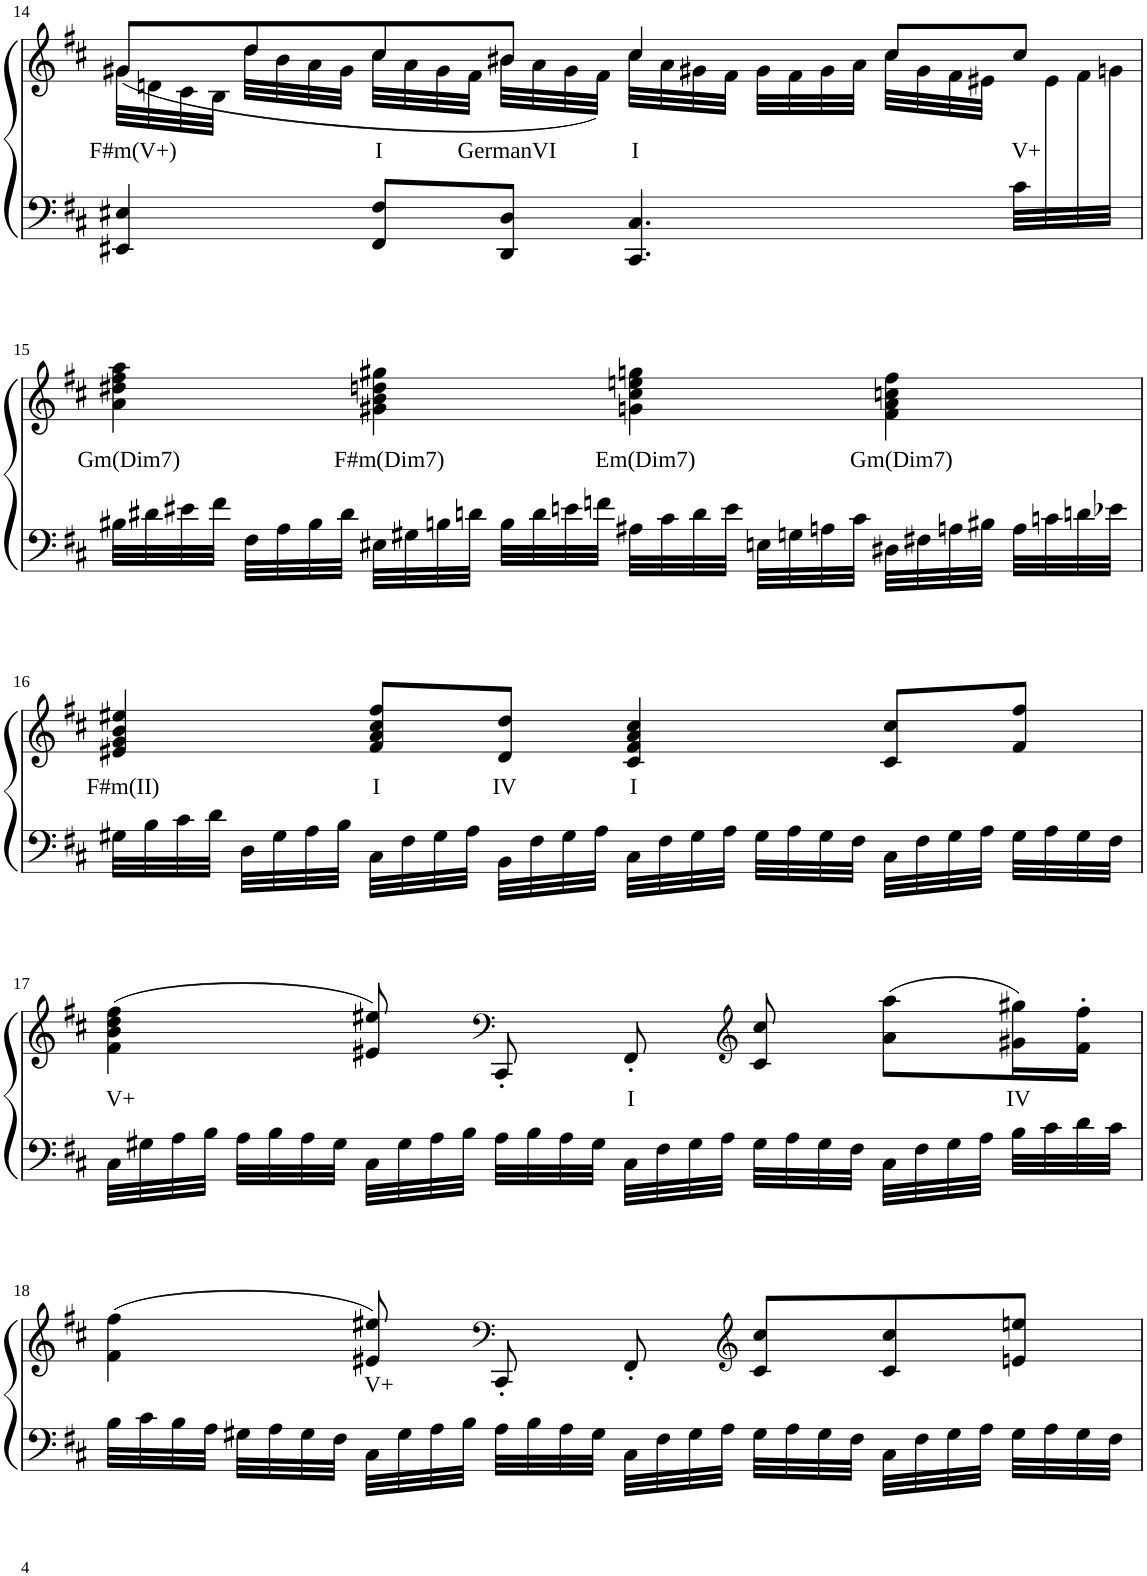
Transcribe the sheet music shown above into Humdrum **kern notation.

**kern	**kern	**text
*part1	*part1	*part1
*staff2	*staff1	*staff1
*I"Piano	*	*
*I'Pno	*	*
!!LO:PB:g=z
*clefF4	*clefG2	*
*k[f#c#]	*k[f#c#]	*
*M4/4	*M4/4	*
*met(c)	*met(c)	*
=14	=14	=14
!	!	!LO:LY:b
*	*^	*
*	*	*^	*
4EE#X/ 4E#X/	(8g#X/L	32g#\LLL	32ryy	F#m(V+)
*	*	*v	*v	*
.	.	32dn\	.
.	.	32c#\	.
.	.	32B\JJJ	.
.	8dd/	32dd\LLL	.
.	.	32b\	.
.	.	32a\	.
.	.	32g#\JJJ	.
!	!	!	!LO:LY:b
8FF#/ 8F#/L	8cc#/	32cc#\LLL	I
.	.	32a\	.
.	.	32g#\	.
.	.	32f#\JJJ	.
!	!	!	!LO:LY:b
8DD/ 8D/J	8b#X/J	32b#\LLL	GermanVI
.	.	32a\	.
.	.	32g#\	.
.	.	32f#\JJJ)	.
!	!	!	!LO:LY:b
4.CC#/ 4.C#/	4cc#/	32cc#\LLL	I
.	.	32a\	.
.	.	32g#X\	.
.	.	32f#\JJJ	.
.	.	32g#\LLL	.
.	.	32f#\	.
.	.	32g#\	.
.	.	32a\JJJ	.
.	8cc#/L	32cc#\LLL	.
.	.	32g#\	.
.	.	32f#\	.
.	.	32e#X\JJJ	.
!	!	!	!LO:LY:b
32c#\LLL	8cc#/J	8ryy	V+
*	*	*^	*
16.ryy	.	.	32e#\	.
.	.	.	32f#\	.
.	.	.	32gn\JJJ	.
!!LO:LB:g=z
=15	=15	=15	=15	=15
!	!	!	!	!LO:LY:b
*	*v	*v	*v	*
32B#X\LLL	4a\ 4dd#X\ 4ff#\ 4aa\	Gm(Dim7)
32d#X\	.	.
32e#X\	.	.
32f#\JJJ	.	.
32F#\LLL	.	.
32A\	.	.
32B#\	.	.
32d#\JJJ	.	.
!	!	!LO:LY:b
32E#X\LLL	4g#X\ 4b\ 4ddn\ 4gg#X\	F#m(Dim7)
32G#X\	.	.
32Bn\	.	.
32dn\JJJ	.	.
32B\LLL	.	.
32d\	.	.
32en\	.	.
32fn\JJJ	.	.
!	!	!LO:LY:b
32A#X\LLL	4gn\ 4cc#\ 4een\ 4ggn\	Em(Dim7)
32c#\	.	.
32d\	.	.
32e\JJJ	.	.
32En\LLL	.	.
32Gn\	.	.
32An\	.	.
32c#\JJJ	.	.
!	!	!LO:LY:b
32D#X\LLL	4f#\ 4a\ 4ccn\ 4ff#\	Gm(Dim7)
32F#X\	.	.
32An\	.	.
32B#X\JJJ	.	.
32A\LLL	.	.
32cn\	.	.
32dn\	.	.
32e-X\JJJ	.	.
!!LO:LB:g=z
=16	=16	=16
!	!	!LO:LY:b
32G#X\LLL	4e#X/ 4g/ 4b/ 4ee#X/	F#m(II)
32B\	.	.
32c#\	.	.
32d\JJJ	.	.
32D\LLL	.	.
32G#\	.	.
32A\	.	.
32B\JJJ	.	.
!	!	!LO:LY:b
32C#\LLL	8f#/ 8a/ 8cc#/ 8ff#/L	I
32F#\	.	.
32G#\	.	.
32A\JJJ	.	.
!	!	!LO:LY:b
32BB\LLL	8d/ 8dd/J	IV
32F#\	.	.
32G#\	.	.
32A\JJJ	.	.
!	!	!LO:LY:b
32C#\LLL	4c#/ 4f#/ 4a/ 4cc#/	I
32F#\	.	.
32G#\	.	.
32A\JJJ	.	.
32G#\LLL	.	.
32A\	.	.
32G#\	.	.
32F#\JJJ	.	.
32C#\LLL	8c#/ 8cc#/L	.
32F#\	.	.
32G#\	.	.
32A\JJJ	.	.
32G#\LLL	8f#/ 8ff#/J	.
32A\	.	.
32G#\	.	.
32F#\JJJ	.	.
!!LO:LB:g=z
=17	=17	=17
!	!	!LO:LY:b
32C#\LLL	(4f#\ 4b\ 4dd\ 4ff#\	V+
32G#X\	.	.
32A\	.	.
32B\JJJ	.	.
32A\LLL	.	.
32B\	.	.
32A\	.	.
32G#\JJJ	.	.
32C#\LLL	8e#X/ 8ee#X/)	.
32G#\	.	.
32A\	.	.
32B\JJJ	.	.
*	*clefF4	*
32A\LLL	8CC#'/	.
32B\	.	.
32A\	.	.
32G#\JJJ	.	.
!	!	!LO:LY:b
32C#\LLL	8FF#'/	I
32F#\	.	.
32G#\	.	.
32A\JJJ	.	.
*	*clefG2	*
32G#\LLL	8c#/ 8cc#/	.
32A\	.	.
32G#\	.	.
32F#\JJJ	.	.
32C#\LLL	(8a\ 8aa\L	.
32F#\	.	.
32G#\	.	.
32A\JJJ	.	.
!	!	!LO:LY:b
32B\LLL	16g#X\ 16gg#X\L)	IV
32c#\	.	.
32d\	16f#\' 16ff#\'JJ	.
32c#\JJJ	.	.
!!LO:LB:g=z
=18	=18	=18
32B\LLL	(4f#\ 4ff#\	.
32c#\	.	.
32B\	.	.
32A\JJJ	.	.
32G#X\LLL	.	.
32A\	.	.
32G#\	.	.
32F#\JJJ	.	.
!	!	!LO:LY:b
32C#\LLL	8e#X/ 8ee#X/)	V+
32G#\	.	.
32A\	.	.
32B\JJJ	.	.
*	*clefF4	*
32A\LLL	8CC#'/	.
32B\	.	.
32A\	.	.
32G#\JJJ	.	.
32C#\LLL	8FF#'/	.
32F#\	.	.
32G#\	.	.
32A\JJJ	.	.
*	*clefG2	*
32G#\LLL	8c#/ 8cc#/L	.
32A\	.	.
32G#\	.	.
32F#\JJJ	.	.
32C#\LLL	8c#/ 8cc#/	.
32F#\	.	.
32G#\	.	.
32A\JJJ	.	.
32G#\LLL	8en/ 8een/J	.
32A\	.	.
32G#\	.	.
32F#\JJJ	.	.
=	=	=
*-	*-	*-
